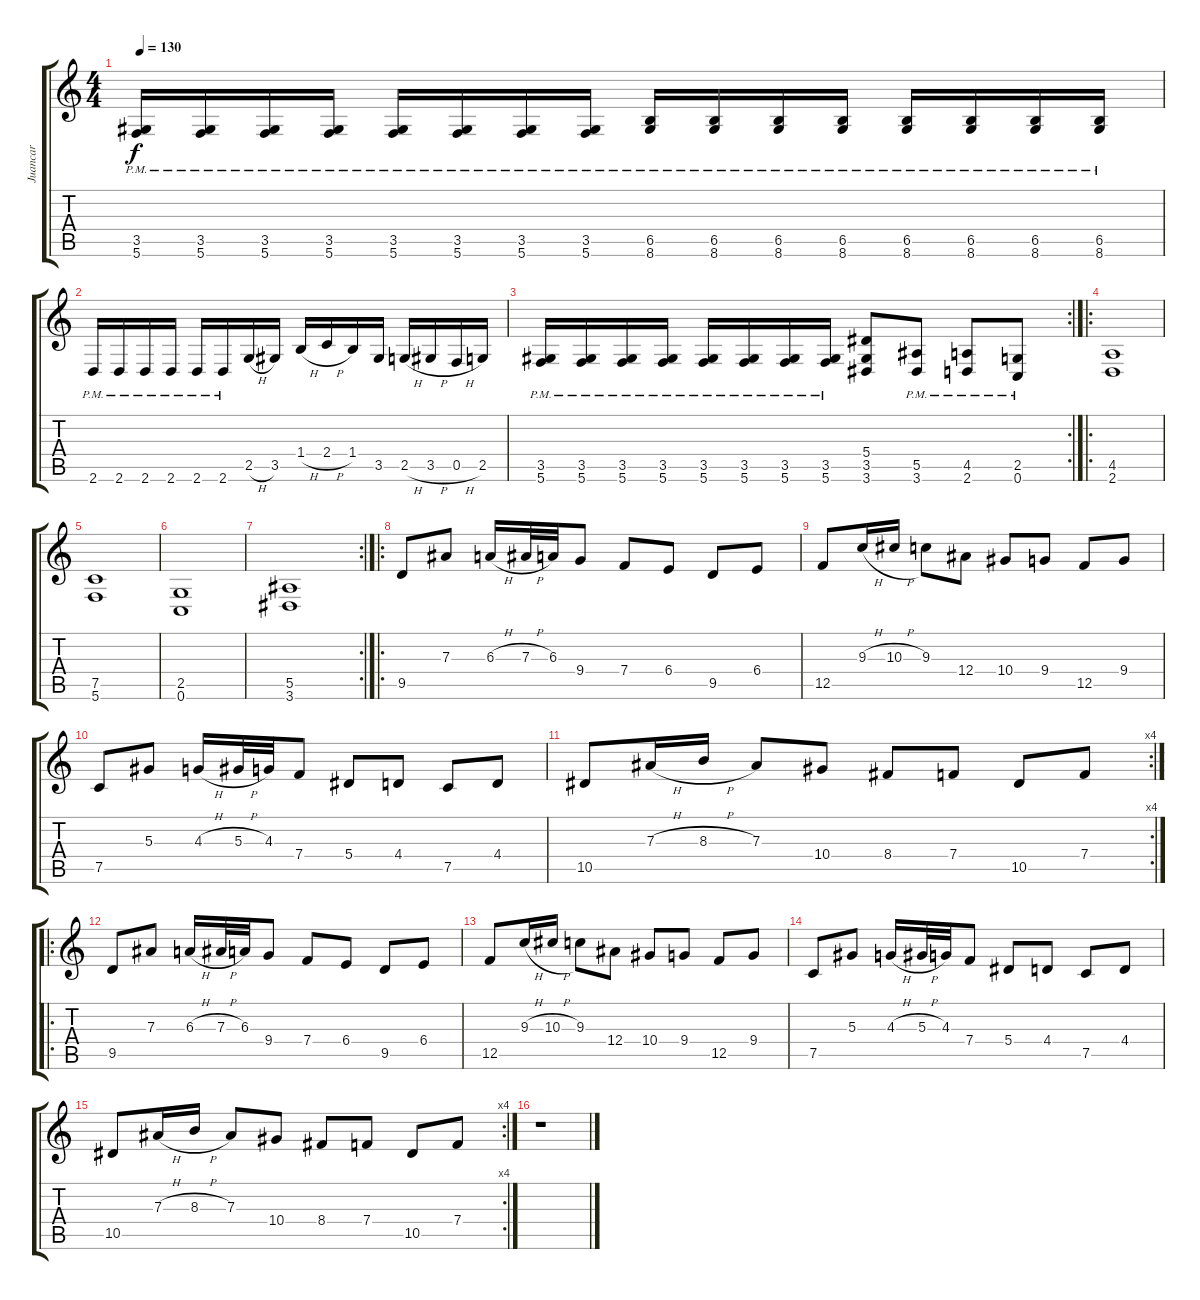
\track ("Juancar" "Juancar") {instrument distortionguitar}
\staff {score tabs}
\tuning (C4 G3 Eb3 Bb2 F2 C2) {hide}
\ts (4 4)
\tempo 130
\clef g2
\ks c
(3.5{pm} 5.6{pm}).16{dy f} (3.5{pm} 5.6{pm}).16 (3.5{pm} 5.6{pm}).16 (3.5{pm} 5.6{pm}).16 (3.5{pm} 5.6{pm}).16 (3.5{pm} 5.6{pm}).16 (3.5{pm} 5.6{pm}).16 (3.5{pm} 5.6{pm}).16 (6.5{pm} 8.6{pm}).16 (6.5{pm} 8.6{pm}).16 (6.5{pm} 8.6{pm}).16 (6.5{pm} 8.6{pm}).16 (6.5{pm} 8.6{pm}).16 (6.5{pm} 8.6{pm}).16 (6.5{pm} 8.6{pm}).16 (6.5{pm} 8.6{pm}).16 |
2.6{pm}.16 2.6{pm}.16 2.6{pm}.16 2.6{pm}.16 2.6{pm}.16 2.6{pm}.16 2.5{h}.16 3.5.16 1.4{h}.16 2.4{h}.16 1.4.16 3.5.16 2.5{h}.16 3.5{h}.16 0.5{h}.16 2.5.16 |
\rc 2
(3.5{pm} 5.6{pm}).16 (3.5{pm} 5.6{pm}).16 (3.5{pm} 5.6{pm}).16 (3.5{pm} 5.6{pm}).16 (3.5{pm} 5.6{pm}).16 (3.5{pm} 5.6{pm}).16 (3.5{pm} 5.6{pm}).16 (3.5{pm} 5.6{pm}).16 (5.4 3.5 3.6).8 (5.5{pm} 3.6{pm}).8 (4.5{pm} 2.6{pm}).8 (2.5{pm} 0.6{pm}).8 |
\ro
(4.5 2.6).1 |
(7.5 5.6).1 |
(2.5 0.6).1 |
\rc 2
(5.5 3.6).1 |
\ro
9.5.8 7.3.8 6.3{h}.16 7.3{h}.32 6.3.32 9.4.8 7.4.8 6.4.8 9.5.8 6.4.8 |
12.5.8 9.3{h}.16 10.3{h}.16 9.3.8 12.4.8 10.4.8 9.4.8 12.5.8 9.4.8 |
7.5.8 5.3.8 4.3{h}.16 5.3{h}.32 4.3.32 7.4.8 5.4.8 4.4.8 7.5.8 4.4.8 |
\rc 4
10.5.8 7.3{h}.16 8.3{h}.16 7.3.8 10.4.8 8.4.8 7.4.8 10.5.8 7.4.8 |
\ro
9.5.8 7.3.8 6.3{h}.16 7.3{h}.32 6.3.32 9.4.8 7.4.8 6.4.8 9.5.8 6.4.8 |
12.5.8 9.3{h}.16 10.3{h}.16 9.3.8 12.4.8 10.4.8 9.4.8 12.5.8 9.4.8 |
7.5.8 5.3.8 4.3{h}.16 5.3{h}.32 4.3.32 7.4.8 5.4.8 4.4.8 7.5.8 4.4.8 |
\rc 4
10.5.8 7.3{h}.16 8.3{h}.16 7.3.8 10.4.8 8.4.8 7.4.8 10.5.8 7.4.8 |
r.1
